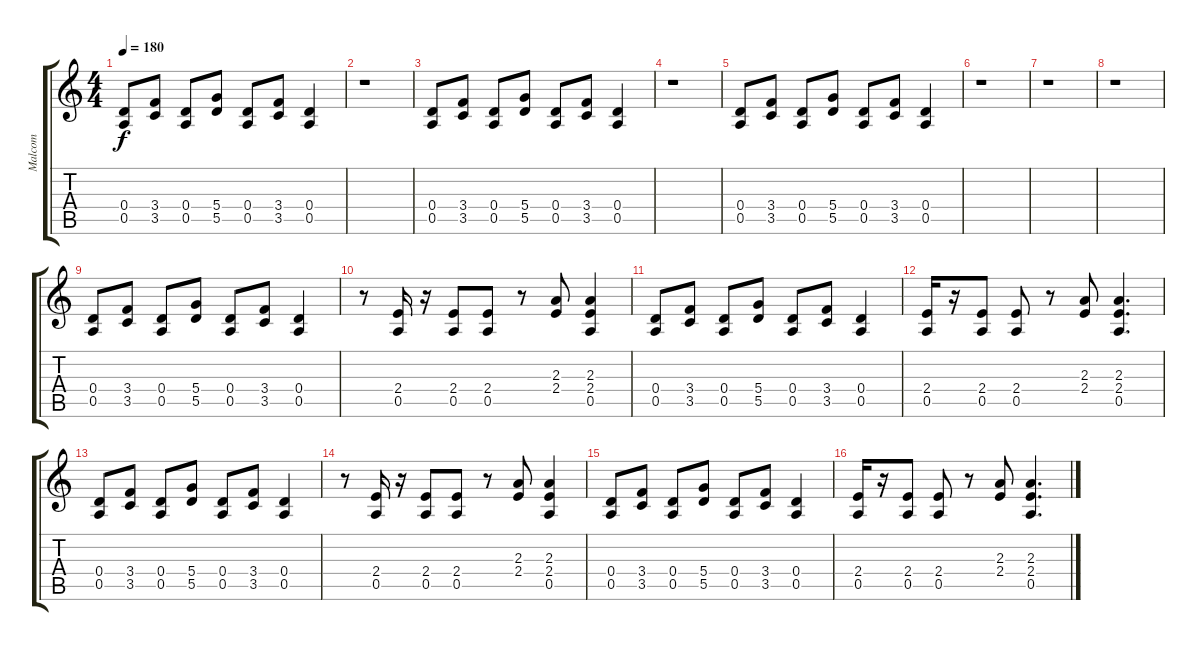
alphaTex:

\track ("Malcom" "Malcom") {instrument distortionguitar}
\staff {score tabs}
\tuning (E4 B3 G3 D3 A2 E2) {hide}
\ts (4 4)
\tempo 180
\clef g2
\ks c
(0.4 0.5).8{dy f} (3.4 3.5).8 (0.4 0.5).8 (5.4 5.5).8 (0.4 0.5).8 (3.4 3.5).8 (0.4 0.5).4 |
r.1 |
(0.4 0.5).8 (3.4 3.5).8 (0.4 0.5).8 (5.4 5.5).8 (0.4 0.5).8 (3.4 3.5).8 (0.4 0.5).4 |
r.1 |
(0.4 0.5).8 (3.4 3.5).8 (0.4 0.5).8 (5.4 5.5).8 (0.4 0.5).8 (3.4 3.5).8 (0.4 0.5).4 |
r.1 |
r.1 |
r.1 |
(0.4 0.5).8 (3.4 3.5).8 (0.4 0.5).8 (5.4 5.5).8 (0.4 0.5).8 (3.4 3.5).8 (0.4 0.5).4 |
r.8 (2.4 0.5).16 r.16 (2.4 0.5).8 (2.4 0.5).8 r.8 (2.3 2.4).8 (2.3 2.4 0.5).4 |
(0.4 0.5).8 (3.4 3.5).8 (0.4 0.5).8 (5.4 5.5).8 (0.4 0.5).8 (3.4 3.5).8 (0.4 0.5).4 |
(2.4 0.5).16 r.16 (2.4 0.5).8 (2.4 0.5).8 r.8 (2.3 2.4).8 (2.3 2.4 0.5).4{d} |
(0.4 0.5).8 (3.4 3.5).8 (0.4 0.5).8 (5.4 5.5).8 (0.4 0.5).8 (3.4 3.5).8 (0.4 0.5).4 |
r.8 (2.4 0.5).16 r.16 (2.4 0.5).8 (2.4 0.5).8 r.8 (2.3 2.4).8 (2.3 2.4 0.5).4 |
(0.4 0.5).8 (3.4 3.5).8 (0.4 0.5).8 (5.4 5.5).8 (0.4 0.5).8 (3.4 3.5).8 (0.4 0.5).4 |
(2.4 0.5).16 r.16 (2.4 0.5).8 (2.4 0.5).8 r.8 (2.3 2.4).8 (2.3 2.4 0.5).4{d}
